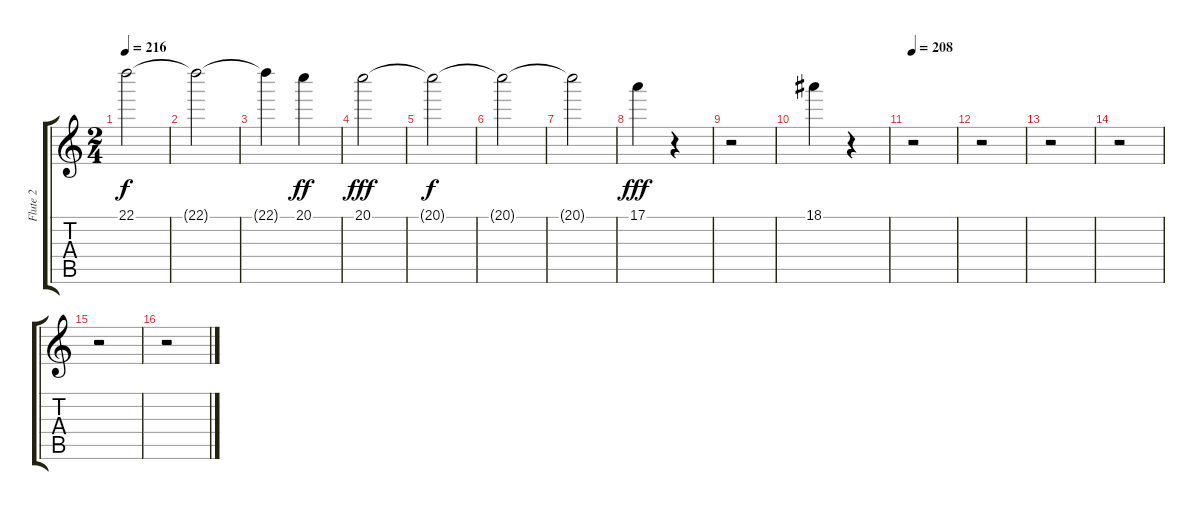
\track ("Flute 2" "Flute 2") {instrument acousticguitarnylon}
\staff {score tabs}
\tuning (E4 B3 G3 D3 A2 E2) {hide}
\ts (2 4)
\tempo 216
\clef g2
\ks c
22.1{t}.2{dy f} |
22.1{t}.2 |
22.1{t}.4 20.1.4{dy ff} |
20.1.2{dy fff} |
20.1{t}.2{dy f} |
20.1{t}.2 |
20.1{t}.2 |
17.1.4{dy fff} r.4 |
r.2 |
18.1.4 r.4 |
\tempo 208
r.2 |
r.2 |
r.2 |
r.2 |
r.2 |
r.2
